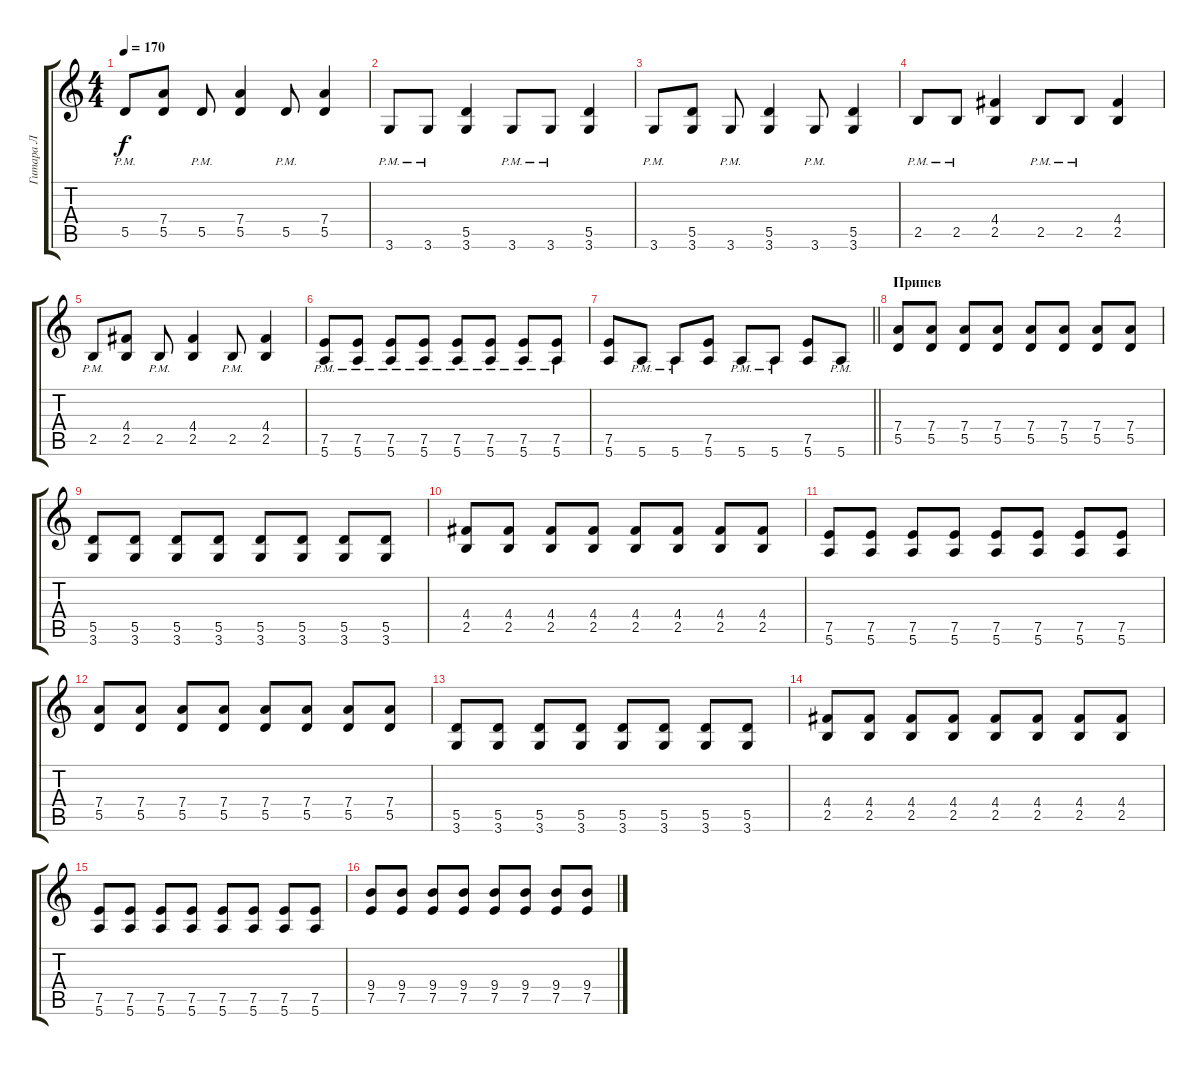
\track ("Гитара Л" "Гитара Л") {instrument distortionguitar}
\staff {score tabs}
\tuning (E4 B3 G3 D3 A2 E2) {hide}
\ts (4 4)
\tempo 170
\clef g2
\ks c
5.5{pm}.8{dy f} (7.4 5.5).8 5.5{pm}.8 (7.4 5.5).4 5.5{pm}.8 (7.4 5.5).4 |
3.6{pm}.8 3.6{pm}.8 (5.5 3.6).4 3.6{pm}.8 3.6{pm}.8 (5.5 3.6).4 |
3.6{pm}.8 (5.5 3.6).8 3.6{pm}.8 (5.5 3.6).4 3.6{pm}.8 (5.5 3.6).4 |
2.5{pm}.8 2.5{pm}.8 (4.4 2.5).4 2.5{pm}.8 2.5{pm}.8 (4.4 2.5).4 |
2.5{pm}.8 (4.4 2.5).8 2.5{pm}.8 (4.4 2.5).4 2.5{pm}.8 (4.4 2.5).4 |
(7.5{pm} 5.6{pm}).8 (7.5{pm} 5.6{pm}).8 (7.5{pm} 5.6{pm}).8 (7.5{pm} 5.6{pm}).8 (7.5{pm} 5.6{pm}).8 (7.5{pm} 5.6{pm}).8 (7.5{pm} 5.6{pm}).8 (7.5{pm} 5.6{pm}).8 |
\barLineRight lightlight
(7.5 5.6).8 5.6{pm}.8 5.6{pm}.8 (7.5 5.6).8 5.6{pm}.8 5.6{pm}.8 (7.5 5.6).8 5.6{pm}.8 |
\section ("" "Припев")
(7.4 5.5).8 (7.4 5.5).8 (7.4 5.5).8 (7.4 5.5).8 (7.4 5.5).8 (7.4 5.5).8 (7.4 5.5).8 (7.4 5.5).8 |
(5.5 3.6).8 (5.5 3.6).8 (5.5 3.6).8 (5.5 3.6).8 (5.5 3.6).8 (5.5 3.6).8 (5.5 3.6).8 (5.5 3.6).8 |
(4.4 2.5).8 (4.4 2.5).8 (4.4 2.5).8 (4.4 2.5).8 (4.4 2.5).8 (4.4 2.5).8 (4.4 2.5).8 (4.4 2.5).8 |
(7.5 5.6).8 (7.5 5.6).8 (7.5 5.6).8 (7.5 5.6).8 (7.5 5.6).8 (7.5 5.6).8 (7.5 5.6).8 (7.5 5.6).8 |
(7.4 5.5).8 (7.4 5.5).8 (7.4 5.5).8 (7.4 5.5).8 (7.4 5.5).8 (7.4 5.5).8 (7.4 5.5).8 (7.4 5.5).8 |
(5.5 3.6).8 (5.5 3.6).8 (5.5 3.6).8 (5.5 3.6).8 (5.5 3.6).8 (5.5 3.6).8 (5.5 3.6).8 (5.5 3.6).8 |
(4.4 2.5).8 (4.4 2.5).8 (4.4 2.5).8 (4.4 2.5).8 (4.4 2.5).8 (4.4 2.5).8 (4.4 2.5).8 (4.4 2.5).8 |
(7.5 5.6).8 (7.5 5.6).8 (7.5 5.6).8 (7.5 5.6).8 (7.5 5.6).8 (7.5 5.6).8 (7.5 5.6).8 (7.5 5.6).8 |
(9.4 7.5).8 (9.4 7.5).8 (9.4 7.5).8 (9.4 7.5).8 (9.4 7.5).8 (9.4 7.5).8 (9.4 7.5).8 (9.4 7.5).8
